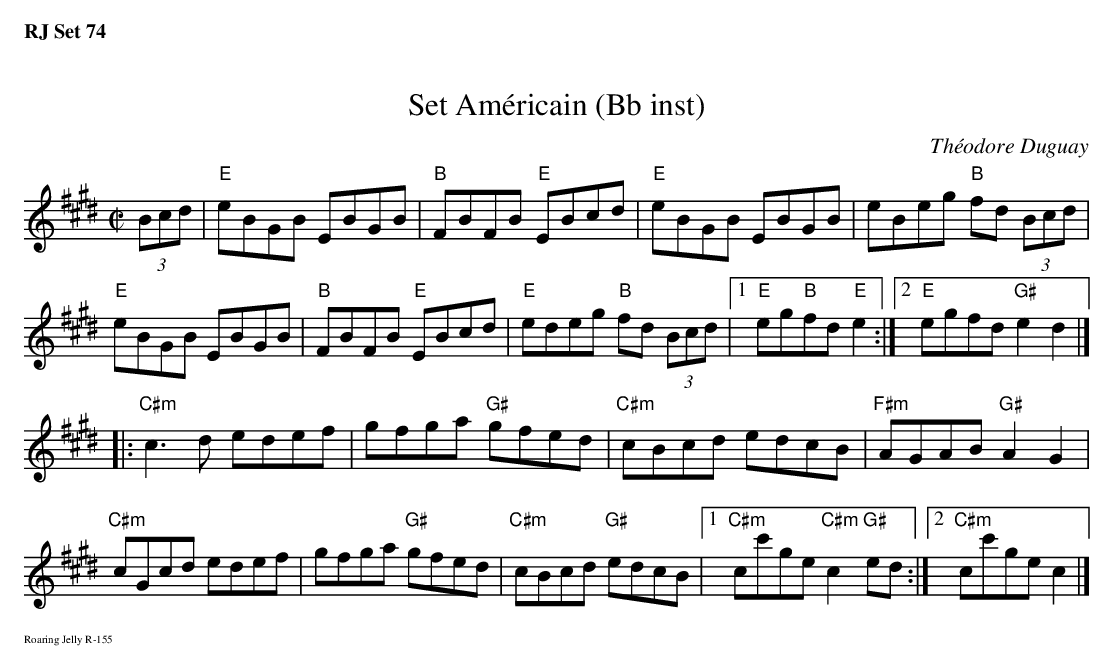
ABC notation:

X:1
T:Set Am\'ericain (Bb inst)
C:Th\'eodore Duguay
M:C|
L:1/8
K:E
(3Bcd|"E"eBGB EBGB | "B"FBFB "E"EBcd | "E"eBGB EBGB | eBeg "B"fd (3Bcd |
"E"eBGB EBGB | "B"FBFB "E"EBcd |"E"edeg "B"fd (3Bcd |1 "E" eg"B"fd "E"e2 :|\
[2 "E"egfd "G#"e2d2|]
|: \
"C#m"c3d edef| gfga "G#"gfed | "C#m"cBcd edcB | "F#m"AGAB "G#"A2G2 |
"C#m"cGcd edef| gfga "G#"gfed| "C#m"cBcd "G#"edcB |1 "C#m"cc'ge "C#m"c2 "G#"ed  :|\
 [2 "C#m"cc'ge c2 |]
